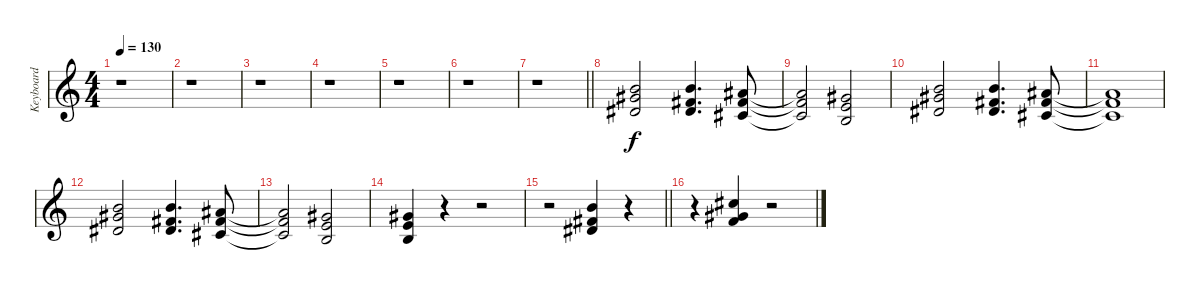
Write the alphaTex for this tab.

\track ("Keyboard" "Keyboard") {instrument drawbarorgan}
\staff {score}
\tuning (Eb5 Bb4 Gb4 Db4 Ab3 Eb3) {hide}
\ts (4 4)
\tempo 130
\clef g2
\ks c
r.1{dy f} |
r.1 |
r.1 |
r.1 |
r.1 |
r.1 |
\barLineRight lightlight
r.1 |
(1.2 2.3 2.4).2 (1.2 0.3 2.4).4{d} (0.2 0.3 0.4).8 |
(0.2{t} 0.3{t} 0.4{t}).2 (2.3 3.4 3.5).2 |
(1.2 2.3 2.4).2 (1.2 0.3 2.4).4{d} (0.2 0.3 0.4).8 |
(0.2{t} 0.3{t} 0.4{t}).1 |
(1.2 2.3 2.4).2 (1.2 0.3 2.4).4{d} (0.2 0.3 0.4).8 |
(0.2{t} 0.3{t} 0.4{t}).2 (2.3 3.4 3.5).2 |
(2.3 3.4 3.5).4 r.4 r.2 |
\barLineRight lightlight
r.2 (1.2 0.3 2.4).4 r.4 |
r.4 (3.2 2.3 4.4).4 r.2
